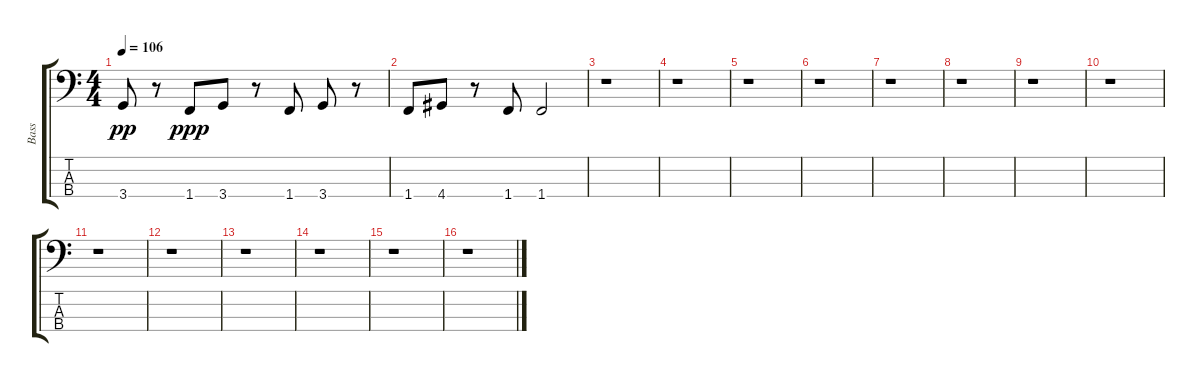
\track ("Bass" "Bass") {instrument electricbasspick}
\staff {score tabs}
\tuning (G2 D2 A1 E1) {hide}
\ts (4 4)
\tempo 106
\clef f4
\ks c
3.4.8{dy pp} r.8 1.4.8{dy ppp} 3.4.8 r.8 1.4.8 3.4.8 r.8 |
1.4.8 4.4.8 r.8 1.4.8 1.4.2 |
r.1 |
r.1 |
r.1 |
r.1 |
r.1 |
r.1 |
r.1 |
r.1 |
r.1 |
r.1 |
r.1 |
r.1 |
r.1 |
r.1
